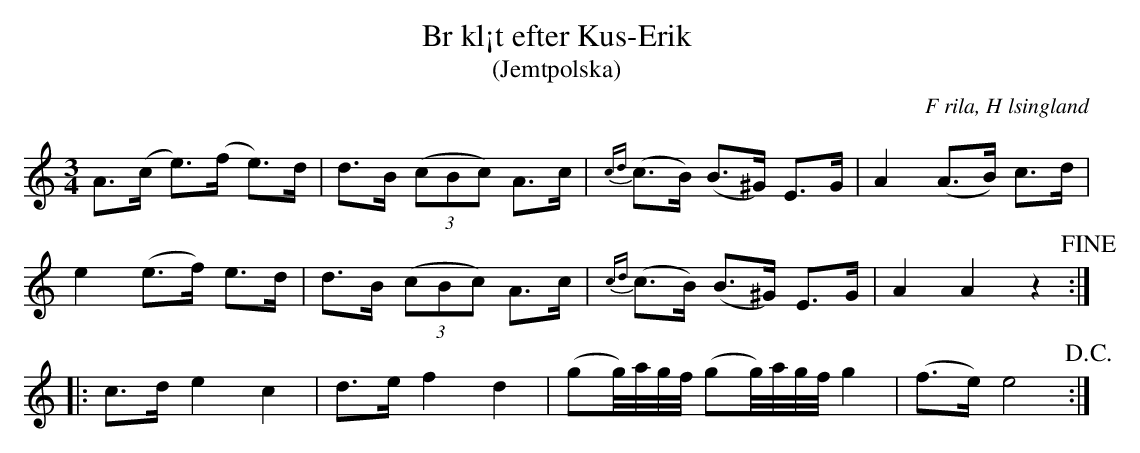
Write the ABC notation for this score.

X:1
T: Br kl¡t efter Kus-Erik
T: (Jemtpolska)
O: F rila, H lsingland
M: 3/4
L: 1/8
K: Am
A>(c e>)(f e)>d | d>B ((3cBc) A>c | {cd}(c>B) (B>^G)   E>G      | A2    (A>B) c>d  |
e2   (e>f) e>d  | d>B ((3cBc) A>c | {cd}(c>B)    (B>^G)   E>G      | A2    A2    z2  !fine! ::
K: C
c>d  e2    c2   | d>e f2      d2  | (gg//)a//g//f//  (gg//)a//g//f//      g2| (f>e) e4 !D.C.!       :|
